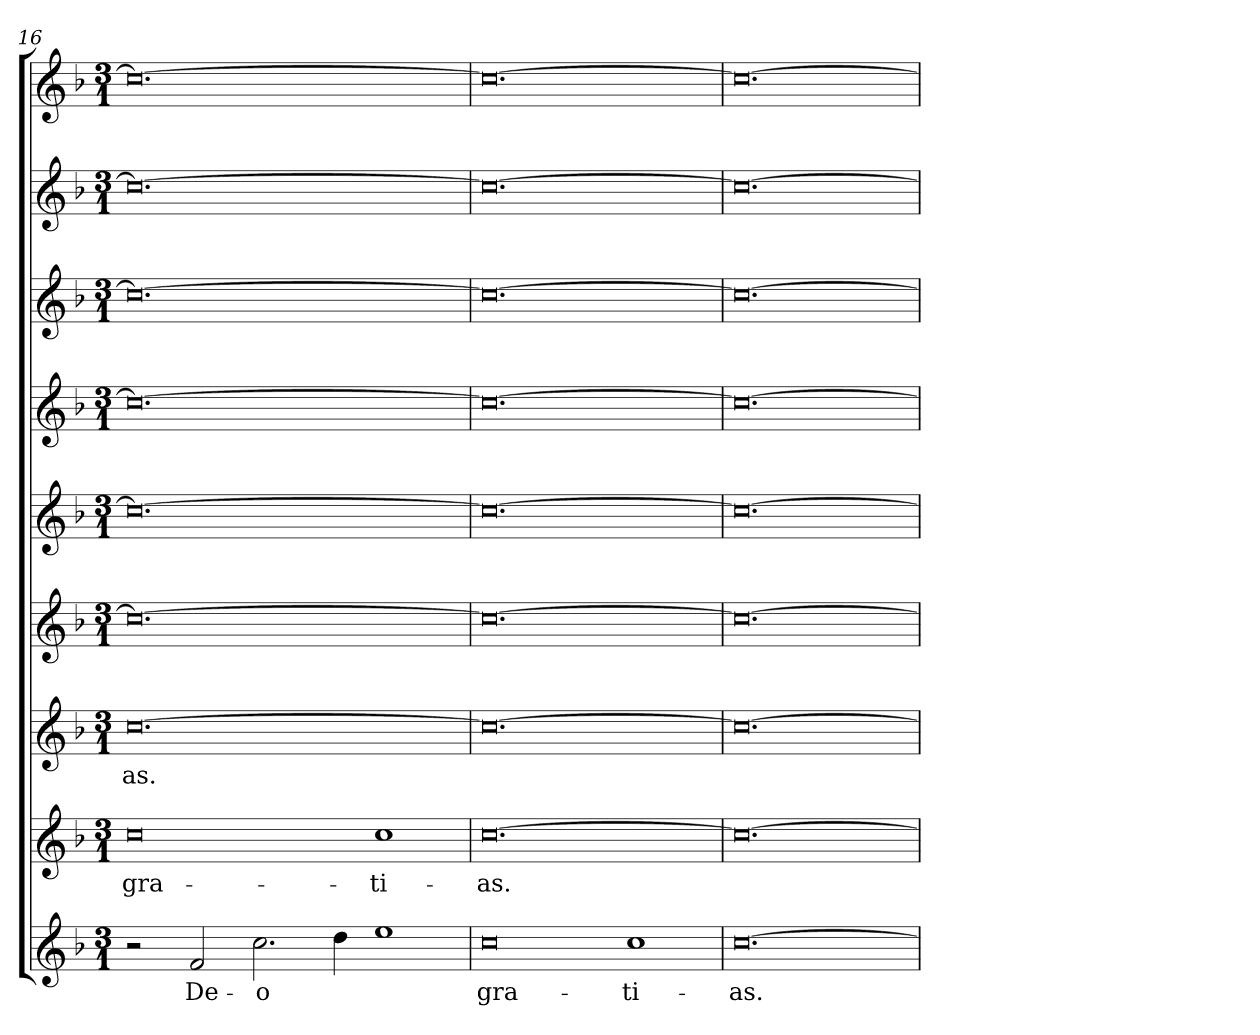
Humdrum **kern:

**kern	**text	**kern	**text	**kern	**text	**kern	**kern	**kern	**kern	**kern	**kern
*part9	*part9	*part8	*part8	*part7	*part7	*part6	*part5	*part4	*part3	*part2	*part1
*staff9	*staff9	*staff8	*staff8	*staff7	*staff7	*staff6	*staff5	*staff4	*staff3	*staff2	*staff1
*clefG2	*	*clefG2	*	*clefG2	*	*clefG2	*clefG2	*clefG2	*clefG2	*clefG2	*clefG2
*k[b-]	*	*k[b-]	*	*k[b-]	*	*k[b-]	*k[b-]	*k[b-]	*k[b-]	*k[b-]	*k[b-]
*F:	*	*F:	*	*F:	*	*F:	*F:	*F:	*F:	*F:	*F:
*M3/1	*	*M3/1	*	*M3/1	*	*M3/1	*M3/1	*M3/1	*M3/1	*M3/1	*M3/1
=16	=16	=16	=16	=16	=16	=16	=16	=16	=16	=16	=16
!	!	!	!LO:LY:b	!	!LO:LY:b	!	!	!	!	!	!
2r	.	0cc	gra-	[0.cc	-as.	0.cc_	0.cc_	0.cc_	0.cc_	0.cc_	0.cc_
!	!LO:LY:b	!	!	!	!	!	!	!	!	!	!
2f/	De-	.	.	.	.	.	.	.	.	.	.
!	!LO:LY:b	!	!	!	!	!	!	!	!	!	!
2.cc\	-o	.	.	.	.	.	.	.	.	.	.
4dd\	.	.	.	.	.	.	.	.	.	.	.
!	!	!	!LO:LY:b	!	!	!	!	!	!	!	!
1ee	.	1cc	-ti-	.	.	.	.	.	.	.	.
!!LO:PB:g=z
=17	=17	=17	=17	=17	=17	=17	=17	=17	=17	=17	=17
!	!LO:LY:b	!	!LO:LY:b	!	!	!	!	!	!	!	!
0cc	gra-	[0.cc	-as.	0.cc_	.	0.cc_	0.cc_	0.cc_	0.cc_	0.cc_	0.cc_
!	!LO:LY:b	!	!	!	!	!	!	!	!	!	!
1cc	-ti-	.	.	.	.	.	.	.	.	.	.
=18	=18	=18	=18	=18	=18	=18	=18	=18	=18	=18	=18
!	!LO:LY:b	!	!	!	!	!	!	!	!	!	!
[0.cc	-as.	0.cc_	.	0.cc_	.	0.cc_	0.cc_	0.cc_	0.cc_	0.cc_	0.cc_
=	=	=	=	=	=	=	=	=	=	=	=
*-	*-	*-	*-	*-	*-	*-	*-	*-	*-	*-	*-
